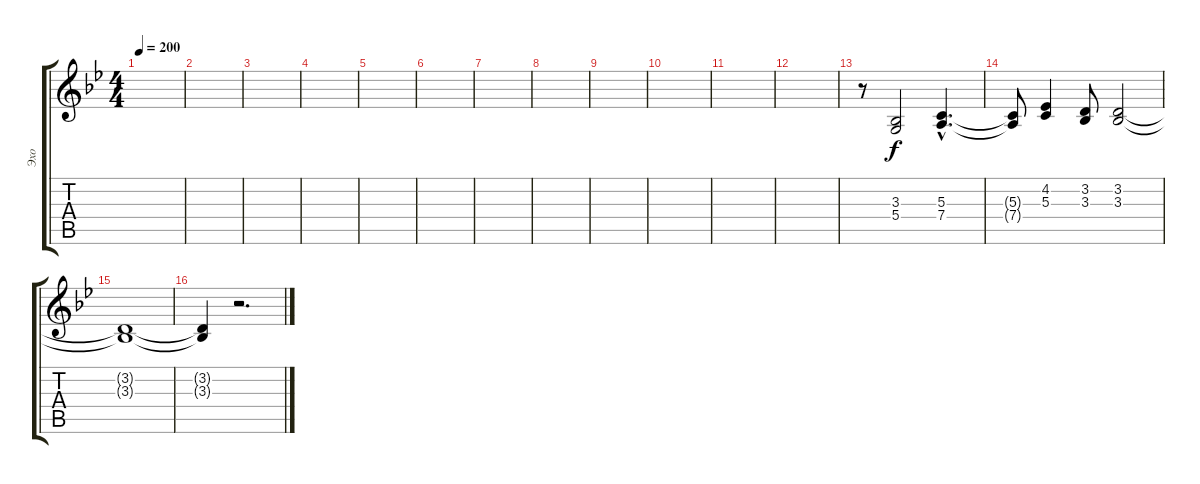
\track ("Эхо" "Эхо") {instrument tenorsax}
\staff {score tabs}
\tuning (E4 B3 G3 D3 A2 E2) {hide}
\ts (4 4)
\tempo 200
\clef g2
\ks bb
|
|
|
|
|
|
|
|
|
|
|
|
r.8 (3.3 5.4).2 (5.3{hac} 7.4{hac}).4{d} |
(5.3{t} 7.4{t}).8 (4.2 5.3).4 (3.2 3.3).8 (3.2 3.3).2 |
(3.2{t} 3.3{t}).1 |
(3.2{t} 3.3{t}).4 r.2{d}
